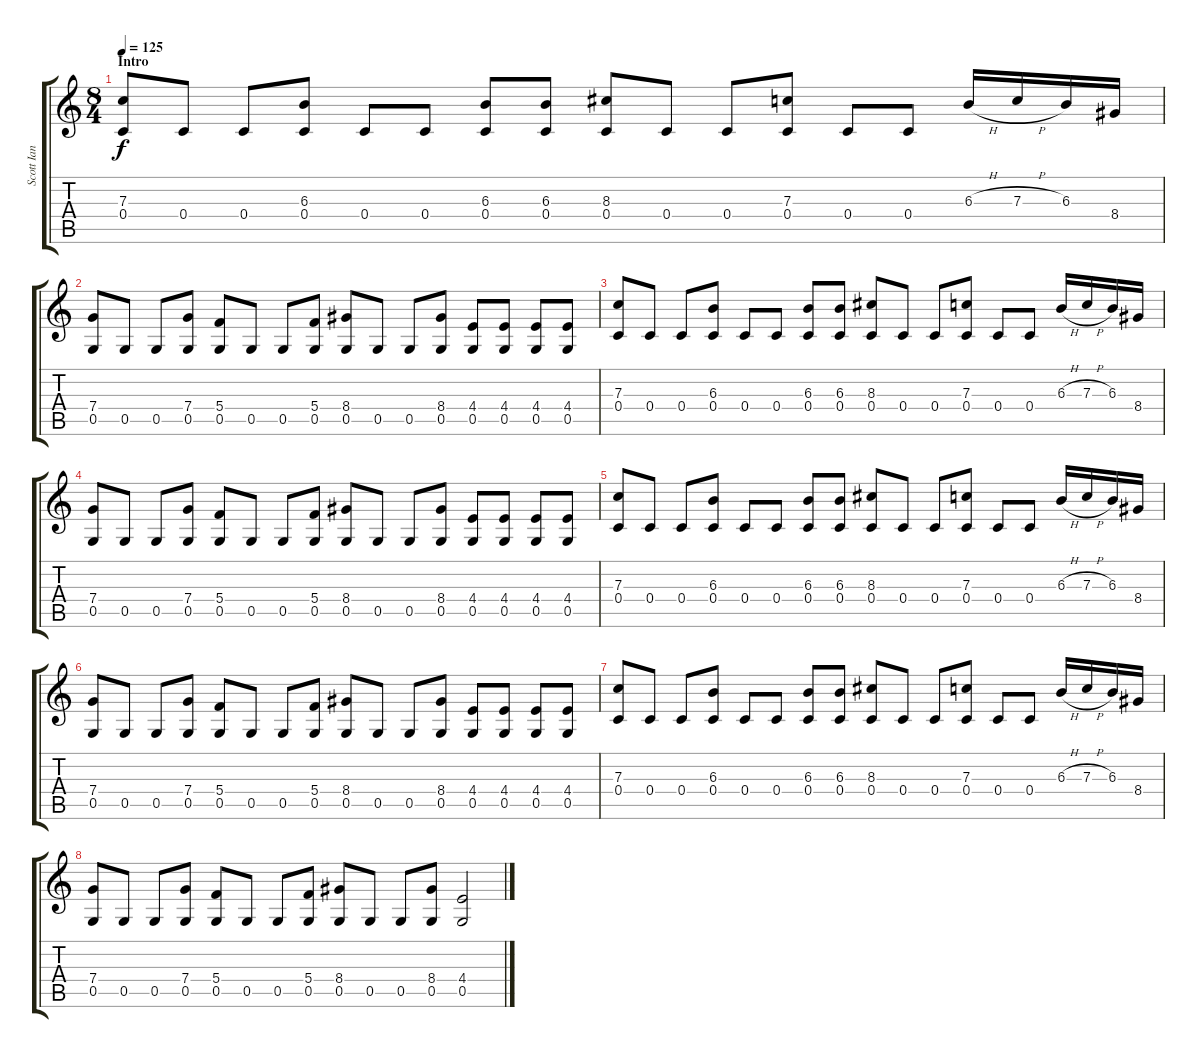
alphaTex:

\track ("Scott Ian (Rhytm)" "Scott Ian ") {instrument distortionguitar}
\staff {score tabs}
\tuning (D4 A3 F3 C3 G2 D2) {hide}
\ts (8 4)
\section ("" "Intro")
\tempo 125
\clef g2
\ks c
(7.3 0.4).8{dy f instrument distortionguitar} 0.4.8 0.4.8 (6.3 0.4).8 0.4.8 0.4.8 (6.3 0.4).8 (6.3 0.4).8 (8.3 0.4).8 0.4.8 0.4.8 (7.3 0.4).8 0.4.8 0.4.8 6.3{h}.16 7.3{h}.16 6.3.16 8.4.16 |
(7.4 0.5).8 0.5.8 0.5.8 (7.4 0.5).8 (5.4 0.5).8 0.5.8 0.5.8 (5.4 0.5).8 (8.4 0.5).8 0.5.8 0.5.8 (8.4 0.5).8 (4.4 0.5).8 (4.4 0.5).8 (4.4 0.5).8 (4.4 0.5).8 |
(7.3 0.4).8 0.4.8 0.4.8 (6.3 0.4).8 0.4.8 0.4.8 (6.3 0.4).8 (6.3 0.4).8 (8.3 0.4).8 0.4.8 0.4.8 (7.3 0.4).8 0.4.8 0.4.8 6.3{h}.16 7.3{h}.16 6.3.16 8.4.16 |
(7.4 0.5).8 0.5.8 0.5.8 (7.4 0.5).8 (5.4 0.5).8 0.5.8 0.5.8 (5.4 0.5).8 (8.4 0.5).8 0.5.8 0.5.8 (8.4 0.5).8 (4.4 0.5).8 (4.4 0.5).8 (4.4 0.5).8 (4.4 0.5).8 |
(7.3 0.4).8 0.4.8 0.4.8 (6.3 0.4).8 0.4.8 0.4.8 (6.3 0.4).8 (6.3 0.4).8 (8.3 0.4).8 0.4.8 0.4.8 (7.3 0.4).8 0.4.8 0.4.8 6.3{h}.16 7.3{h}.16 6.3.16 8.4.16 |
(7.4 0.5).8 0.5.8 0.5.8 (7.4 0.5).8 (5.4 0.5).8 0.5.8 0.5.8 (5.4 0.5).8 (8.4 0.5).8 0.5.8 0.5.8 (8.4 0.5).8 (4.4 0.5).8 (4.4 0.5).8 (4.4 0.5).8 (4.4 0.5).8 |
(7.3 0.4).8 0.4.8 0.4.8 (6.3 0.4).8 0.4.8 0.4.8 (6.3 0.4).8 (6.3 0.4).8 (8.3 0.4).8 0.4.8 0.4.8 (7.3 0.4).8 0.4.8 0.4.8 6.3{h}.16 7.3{h}.16 6.3.16 8.4.16 |
(7.4 0.5).8 0.5.8 0.5.8 (7.4 0.5).8 (5.4 0.5).8 0.5.8 0.5.8 (5.4 0.5).8 (8.4 0.5).8 0.5.8 0.5.8 (8.4 0.5).8 (4.4 0.5).2
